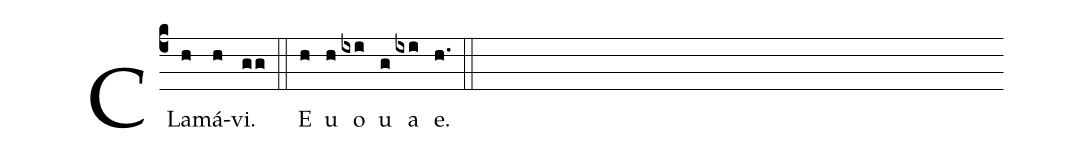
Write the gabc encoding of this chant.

%%
(c4) CLa(h)má(h)vi.(gg) (::) E(h) u(h) o(ixi) u(g) a(ixi) e.(h.) (::)
